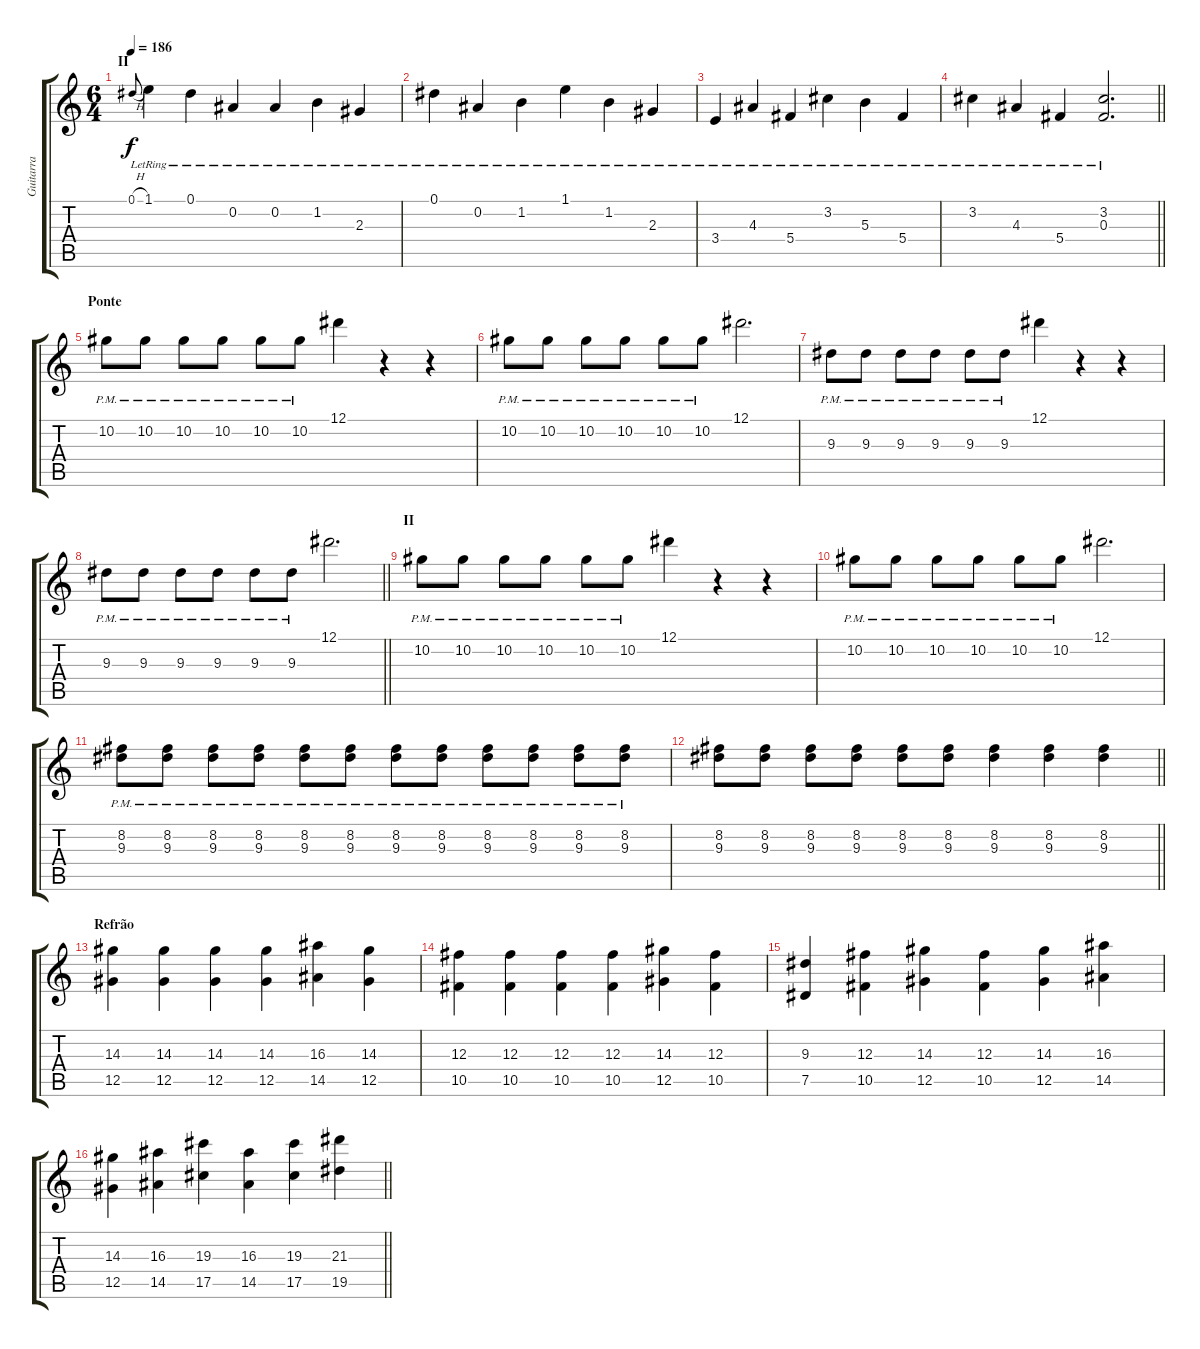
\track ("Guitarra" "Guitarra") {instrument distortionguitar}
\staff {score tabs}
\tuning (Eb4 Bb3 Gb3 Db3 Ab2 Db2) {hide}
\ts (6 4)
\section ("" "II")
\tempo 186
\clef g2
\ks c
0.1{h}.8{gr onbeat dy f} 1.1{lr}.4 0.1{lr}.4 0.2{lr}.4 0.2{lr}.4 1.2{lr}.4 2.3{lr}.4 |
0.1{lr}.4 0.2{lr}.4 1.2{lr}.4 1.1{lr}.4 1.2{lr}.4 2.3{lr}.4 |
3.4{lr}.4 4.3{lr}.4 5.4{lr}.4 3.2{lr}.4 5.3{lr}.4 5.4{lr}.4 |
\barLineRight lightlight
3.2{lr}.4 4.3{lr}.4 5.4{lr}.4 (3.2{lr} 0.3).2{d} |
\section ("" "Ponte")
10.2{pm}.8{instrument distortionguitar} 10.2{pm}.8 10.2{pm}.8 10.2{pm}.8 10.2{pm}.8 10.2{pm}.8 12.1.4 r.4 r.4 |
10.2{pm}.8 10.2{pm}.8 10.2{pm}.8 10.2{pm}.8 10.2{pm}.8 10.2{pm}.8 12.1.2{d} |
9.3{pm}.8 9.3{pm}.8 9.3{pm}.8 9.3{pm}.8 9.3{pm}.8 9.3{pm}.8 12.1.4 r.4 r.4 |
\barLineRight lightlight
9.3{pm}.8 9.3{pm}.8 9.3{pm}.8 9.3{pm}.8 9.3{pm}.8 9.3{pm}.8 12.1.2{d} |
\section ("" "II")
10.2{pm}.8 10.2{pm}.8 10.2{pm}.8 10.2{pm}.8 10.2{pm}.8 10.2{pm}.8 12.1.4 r.4 r.4 |
10.2{pm}.8 10.2{pm}.8 10.2{pm}.8 10.2{pm}.8 10.2{pm}.8 10.2{pm}.8 12.1.2{d} |
(8.2{pm} 9.3{pm}).8 (8.2{pm} 9.3{pm}).8 (8.2{pm} 9.3{pm}).8 (8.2{pm} 9.3{pm}).8 (8.2{pm} 9.3{pm}).8 (8.2{pm} 9.3{pm}).8 (8.2{pm} 9.3{pm}).8 (8.2{pm} 9.3{pm}).8 (8.2{pm} 9.3{pm}).8 (8.2{pm} 9.3{pm}).8 (8.2{pm} 9.3{pm}).8 (8.2{pm} 9.3{pm}).8 |
\barLineRight lightlight
(8.2 9.3).8 (8.2 9.3).8 (8.2 9.3).8 (8.2 9.3).8 (8.2 9.3).8 (8.2 9.3).8 (8.2 9.3).4 (8.2 9.3).4 (8.2 9.3).4 |
\section ("" "Refrão")
(14.3 12.5).4 (14.3 12.5).4 (14.3 12.5).4 (14.3 12.5).4 (16.3 14.5).4 (14.3 12.5).4 |
(12.3 10.5).4 (12.3 10.5).4 (12.3 10.5).4 (12.3 10.5).4 (14.3 12.5).4 (12.3 10.5).4 |
(9.3 7.5).4 (12.3 10.5).4 (14.3 12.5).4 (12.3 10.5).4 (14.3 12.5).4 (16.3 14.5).4 |
\barLineRight lightlight
(14.3 12.5).4 (16.3 14.5).4 (19.3 17.5).4 (16.3 14.5).4 (19.3 17.5).4 (21.3 19.5).4
